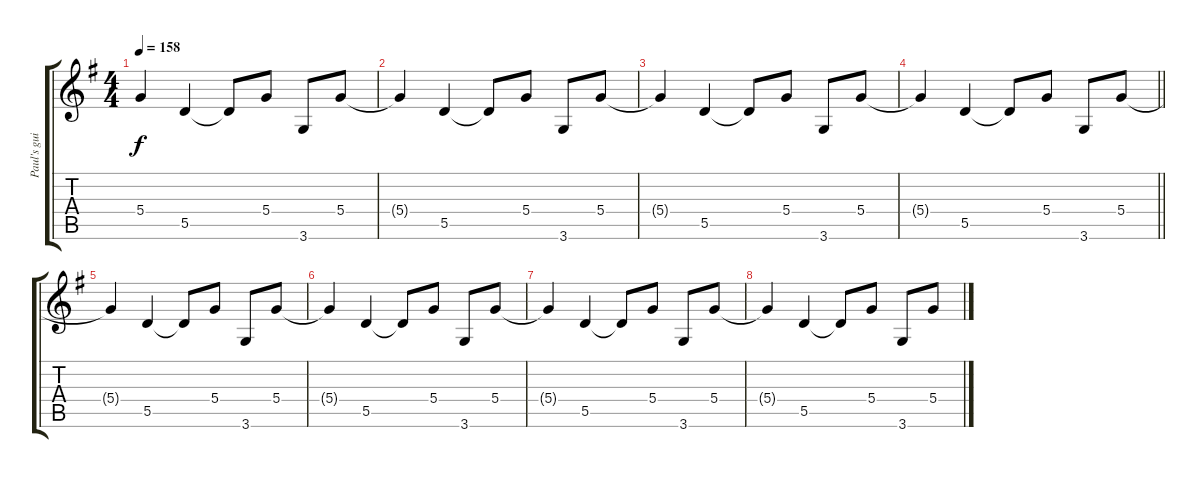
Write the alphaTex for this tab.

\track ("Paul's guitar" "Paul's gui") {instrument distortionguitar}
\staff {score tabs}
\tuning (E4 B3 G3 D3 A2 E2) {hide}
\ts (4 4)
\tempo 158
\clef g2
\ks g
5.4{t}.4{dy f} 5.5.4 5.5{t}.8 5.4.8 3.6.8 5.4.8 |
5.4{t}.4 5.5.4 5.5{t}.8 5.4.8 3.6.8 5.4.8 |
5.4{t}.4 5.5.4 5.5{t}.8 5.4.8 3.6.8 5.4.8 |
\barLineRight lightlight
5.4{t}.4 5.5.4 5.5{t}.8 5.4.8 3.6.8 5.4.8 |
5.4{t}.4 5.5.4 5.5{t}.8 5.4.8 3.6.8 5.4.8 |
5.4{t}.4 5.5.4 5.5{t}.8 5.4.8 3.6.8 5.4.8 |
5.4{t}.4 5.5.4 5.5{t}.8 5.4.8 3.6.8 5.4.8 |
5.4{t}.4 5.5.4 5.5{t}.8 5.4.8 3.6.8 5.4.8
